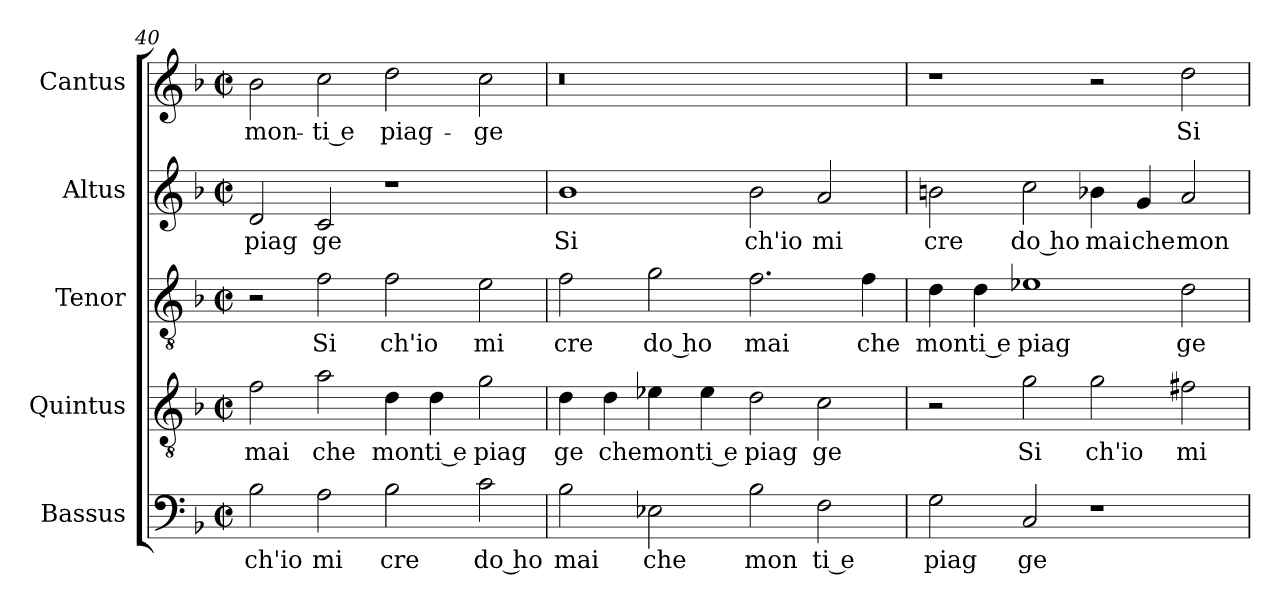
**kern	**text	**kern	**text	**kern	**text	**kern	**text	**kern	**text
*part5	*part5	*part4	*part4	*part3	*part3	*part2	*part2	*part1	*part1
*staff5	*staff5	*staff4	*staff4	*staff3	*staff3	*staff2	*staff2	*staff1	*staff1
*I"Bassus	*	*I"Quintus	*	*I"Tenor	*	*I"Altus	*	*I"Cantus	*
*clefF4	*	*clefGv2	*	*clefGv2	*	*clefG2	*	*clefG2	*
*k[b-]	*	*k[b-]	*	*k[b-]	*	*k[b-]	*	*k[b-]	*
*F:	*	*F:	*	*F:	*	*F:	*	*F:	*
*M2/2	*	*M2/2	*	*M2/2	*	*M2/2	*	*M2/2	*
*met(c|)	*	*met(c|)	*	*met(c|)	*	*met(c|)	*	*met(c|)	*
=40	=40	=40	=40	=40	=40	=40	=40	=40	=40
!	!LO:LY:b:cj	!	!LO:LY:b:cj	!	!	!	!LO:LY:b:cj	!	!LO:LY:b:cj
2B-\	ch'io	2f\	mai	2r	.	2d/	piag	2b-\	mon-
!	!LO:LY:b:cj	!	!LO:LY:b:cj	!	!LO:LY:b:cj	!	!LO:LY:b:cj	!	!LO:LY:b:rj
2A\	mi	2a\	che	2f\	Si	2c/	ge	2cc\	-ti e
!	!LO:LY:b:cj	!	!LO:LY:b:cj	!	!LO:LY:b:cj	!	!	!	!LO:LY:b:cj
2B-\	cre	4d\	mon	2f\	ch'io	1r	.	2dd\	piag-
!	!	!	!LO:LY:b:rj	!	!	!	!	!	!
.	.	4d\	ti e	.	.	.	.	.	.
!	!LO:LY:b:rj	!	!LO:LY:b:cj	!	!LO:LY:b:cj	!	!	!	!LO:LY:b:cj
2c\	do ho	2g\	piag	2e\	mi	.	.	2cc\	-ge
=41	=41	=41	=41	=41	=41	=41	=41	=41	=41
!	!LO:LY:b:cj	!	!LO:LY:b:cj	!	!LO:LY:b:cj	!	!LO:LY:b:cj	!	!
2B-\	mai	4d\	ge	2f\	cre	1b-	Si	0r	.
!	!	!	!LO:LY:b:cj	!	!	!	!	!	!
.	.	4d\	che	.	.	.	.	.	.
!	!LO:LY:b:cj	!	!LO:LY:b:cj	!	!LO:LY:b:rj	!	!	!	!
2E-X\	che	4e-X\	mon	2g\	do ho	.	.	.	.
!	!	!	!LO:LY:b:rj	!	!	!	!	!	!
.	.	4e-\	ti e	.	.	.	.	.	.
!	!LO:LY:b:cj	!	!LO:LY:b:cj	!	!LO:LY:b:cj	!	!LO:LY:b:cj	!	!
2B-\	mon	2d\	piag	2.f\	mai	2b-\	ch'io	.	.
!	!LO:LY:b:rj	!	!LO:LY:b:cj	!	!	!	!LO:LY:b:cj	!	!
2F\	ti e	2c\	ge	.	.	2a/	mi	.	.
!	!	!	!	!	!LO:LY:b:cj	!	!	!	!
.	.	.	.	4f\	che	.	.	.	.
!!LO:LB:g=z
=42	=42	=42	=42	=42	=42	=42	=42	=42	=42
!	!LO:LY:b:cj	!	!	!	!LO:LY:b:cj	!	!LO:LY:b:cj	!	!
2G\	piag	2r	.	4d\	mon	2bn\	cre	1r	.
!	!	!	!	!	!LO:LY:b:rj	!	!	!	!
.	.	.	.	4d\	ti e	.	.	.	.
!	!LO:LY:b:cj	!	!LO:LY:b:cj	!	!LO:LY:b:cj	!	!LO:LY:b:rj	!	!
2C/	ge	2g\	Si	1e-X	piag	2cc\	do ho	.	.
!	!	!	!LO:LY:b:cj	!	!	!	!LO:LY:b:cj	!	!
1r	.	2g\	ch'io	.	.	4b-X\	mai	2r	.
!	!	!	!	!	!	!	!LO:LY:b:cj	!	!
.	.	.	.	.	.	4g/	che	.	.
!	!	!	!LO:LY:b:cj	!	!LO:LY:b:cj	!	!LO:LY:b:cj	!	!LO:LY:b:cj
.	.	2f#X\	mi	2d\	ge	2a/	mon	2dd\	Si
=	=	=	=	=	=	=	=	=	=
*-	*-	*-	*-	*-	*-	*-	*-	*-	*-
